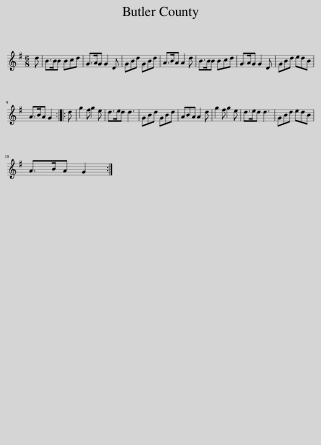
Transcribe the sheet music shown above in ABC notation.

X:1
L:1/8
M:6/8
I:linebreak $
K:G
V:1 treble
V:1
 d | B>BB Bcd | G>AG G2 D | GBd GBd | A>BA A2 d | %5
 B>BB Bcd | G>AG G2 D | GBd edB |$ A>BA G2 :: d | %10
 g2 f g2 e | d>ed d3 | GBd GBd | ABA A2 d | g2 f g2 e | %15
 d>ed d3 | GBd edB |$ A>BA G2 :| %18
